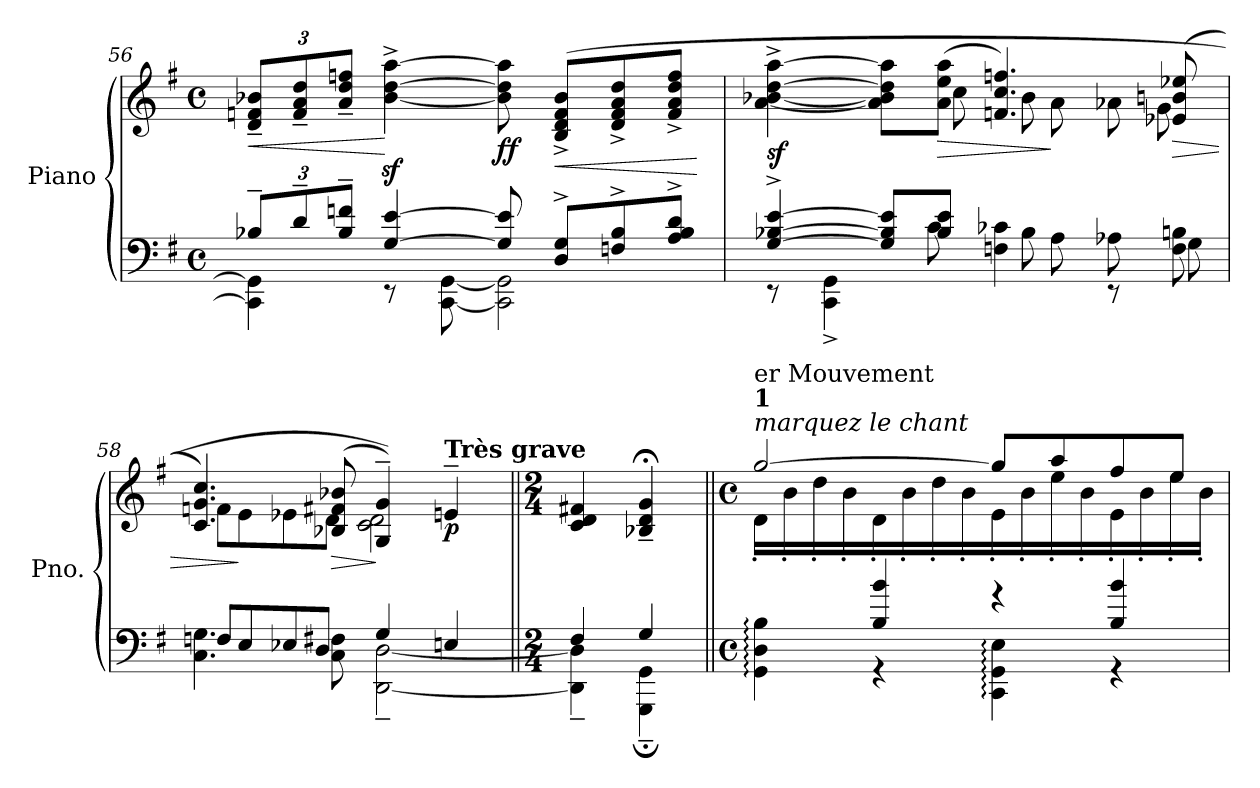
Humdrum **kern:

**kern	**kern	**dynam
*part1	*part1	*part1
*staff2	*staff1	*staff1/2
*I"Piano	*	*
*I'Pno.	*	*
!!LO:LB:g=z
*clefF4	*clefG2	*
*k[f#]	*k[f#]	*
*M4/4	*M4/4	*
*met(c)	*met(c)	*
*Xbrackettup	*Xbrackettup	*
=56	=56	=56
*^	*	*
!	!	!	!LO:HP:b
12B-X~/L	4CC\] 4GG\]	12d/~ 12fn/~ 12b-X/~L	<
12d~/	.	12f/~ 12a/~ 12dd/~	.
12B-/~ 12fn/~J	.	12a/~ 12dd/~ 12ffn/~J	.
[4G/ [4e/	8r	[4b-\z<^ [4dd\z<^ [4aa\z<^	[
.	[8CC\ [8GG\	.	.
!	!	!	!LO:DY:b
8G/] 8e/]	2CC\] 2GG\]	8b-\] 8dd\] 8aa\]	ff
!	!	!	!LO:HP:b
8D/^ 8G/^L	.	(>8B/^ 8d/^ 8f/^ 8b-/^L	<
8Fn/^ 8B-/^	.	8d/^ 8f/^ 8a/^ 8dd/^	.
8A/^ 8B-/^ 8d/^J	.	8f/^ 8a/^ 8dd/^ 8ff/^J	.
*v	*v	*	*
.	.	[
=57	=57	=57
*^	*^	*
*	*^	*	*	*
!	!	!	!	!	!LO:DY:b
[4G/^ [4B-X/^ [4e/^	8r	4rAAAyy	[4a\^ [4b-X\^ [4dd\^ [4aa\^	4reyy	sf
.	4CC\^ 4GG\^	.	.	.	.
8G/] 8B-/] 8e/]L	.	4rAAAyy	8a\] 8b-\] 8dd\] 8aa\]L	8reyy	.
!	!	!	!	!	!LO:HP:b
8B-/ 8e/J	8c\	.	(>8a\ 8ee\ 8aa\J	8cc\	>
4Fn\ 4c-X\	8B-\	4cn!/yy	4.fn/ 4.cc/ 4.ffn/)	8b-\	.
.	8A\	.	.	8a\	]
8rEE	8A-X\	4rAAAyy	.	8a-X\	.
!	!	!	!	!	!LO:HP:b
8F\ 8Bn\	8G\	.	(>8e-X/ 8bn/ 8ee-X/	8g\	>
*	*v	*v	*	*	*
=58	=58	=58	=58	=58
4.C\ 4.G\	8Fn/L	4.c/ 4.g/ 4.cc/)	8fn\L	.
.	8E/	.	8e\	]
.	8E-X/	.	8e-X\	.
!	!	!	!	!LO:HP:b
8C\ 8F#X\	8D/J	(>8B-X/ 8f#X/ 8b-X/	8d\J	>
4G/	[2DD\~ [2D\~	4G/~ 4g/~))	2c\ 2d\	]
!	!	!LO:TX:a:B:t=Très grave	!	!
!	!	!	!	!LO:DY:b
4En/	.	4en~/	.	p
*	*	*v	*v	*
=59||	=59||	=59||	=59||
*M2/4	*	*M2/4	*
4F#/	4DD\]~ 4D\]~	4c/ 4d/ 4f#X/	.
4G/	4GGG\;~ 4GG\;~	4B-X/;<~ 4d/;<~ 4g/;<~	.
!!LO:PB:g=z
=60||	=60||	=60||	=60||
*M4/4	*	*M4/4	*
*met(c)	*	*met(c)	*
*	*	*^	*
!	!	!LO:TX:a:i:t=marquez le chant	!	!
!	!	!LO:TX:a:B:t=1	!	!
!	!	!LO:TX:a:t=er Mouvement	!	!
4GG\: 4D\: 4B\:	4rcyy	[2gg/	16d'\LL	.
.	.	.	16b'\	.
.	.	.	16dd'\	.
.	.	.	16b'\	.
4rGG	4B/ 4b/	.	16d'\	.
.	.	.	16b'\	.
.	.	.	16dd'\	.
.	.	.	16b'\	.
4CC\: 4GG\: 4E\:	4rg	8gg/L]	16e'\	.
.	.	.	16b'\	.
.	.	8aa/	16ee'\	.
.	.	.	16b'\	.
4rGG	4B/ 4b/	8ff#/	16e'\	.
.	.	.	16b'\	.
.	.	8ee/J	16ee'\	.
.	.	.	16b'\JJ	.
*v	*v	*	*	*
*	*v	*v	*
=	=	=
*-	*-	*-
